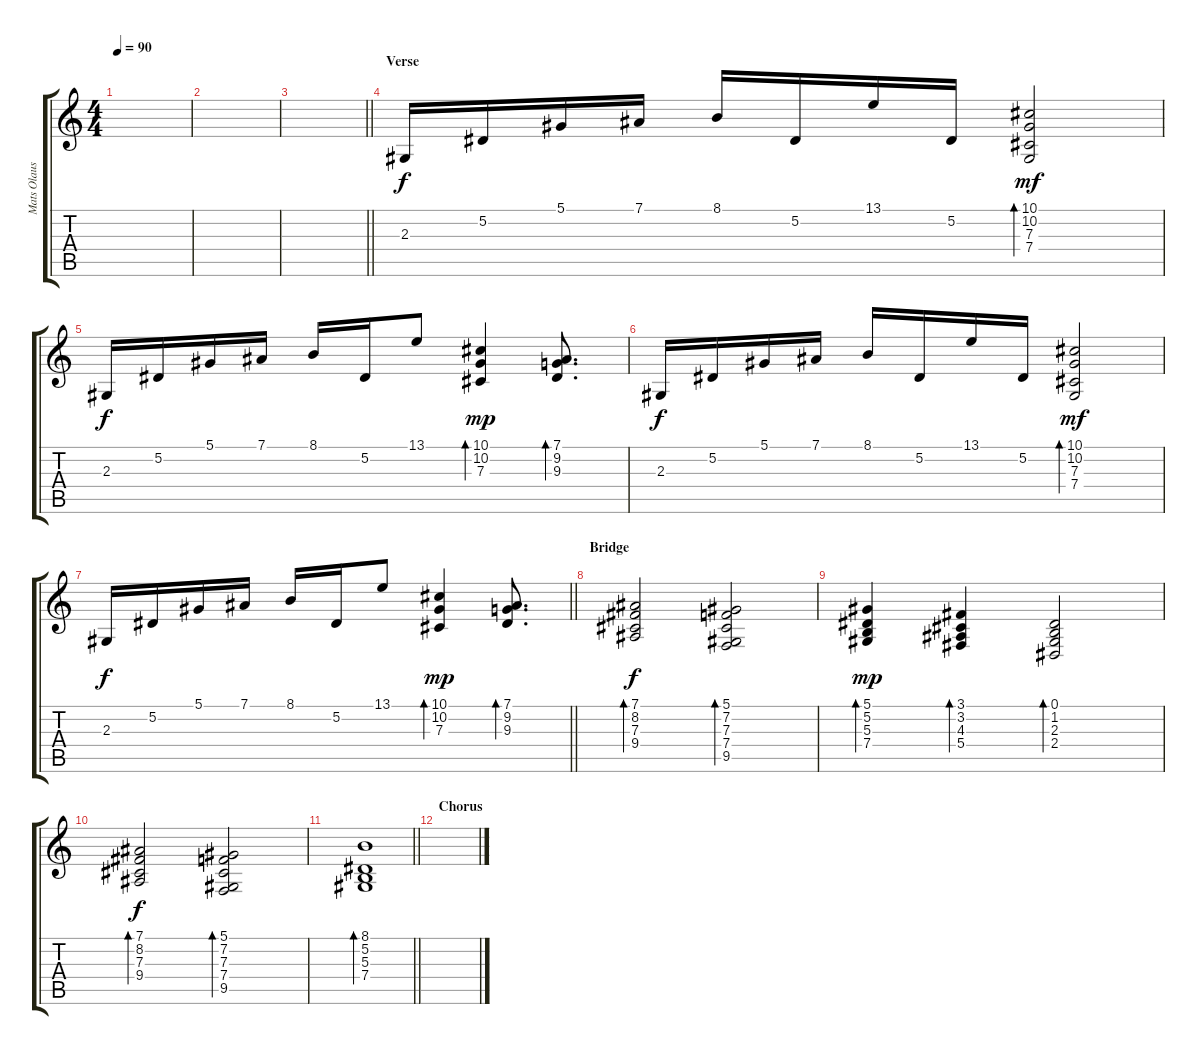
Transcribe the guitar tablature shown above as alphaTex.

\track ("Mats Olausson" "Mats Olaus") {instrument acousticgrandpiano}
\staff {score tabs}
\tuning (Eb4 Bb3 Gb3 Db3 Ab2 Eb2) {hide}
\ts (4 4)
\tempo 90
\clef g2
\ks c
|
|
\barLineRight lightlight
|
\section ("" "Verse")
2.3.16 5.2.16 5.1.16 7.1.16 8.1.16 5.2.16 13.1.16 5.2.16 (10.1 10.2 7.3 7.4).2{bd 60 dy mf} |
2.3.16{dy f} 5.2.16 5.1.16 7.1.16 8.1.16 5.2.16 13.1.8 (10.1 10.2 7.3).4{bd 60 dy mp} (7.1 9.2 9.3).8{d bd 60} |
2.3.16{dy f} 5.2.16 5.1.16 7.1.16 8.1.16 5.2.16 13.1.16 5.2.16 (10.1 10.2 7.3 7.4).2{bd 60 dy mf} |
\barLineRight lightlight
2.3.16{dy f} 5.2.16 5.1.16 7.1.16 8.1.16 5.2.16 13.1.8 (10.1 10.2 7.3).4{bd 60 dy mp} (7.1 9.2 9.3).8{d bd 60} |
\section ("" "Bridge")
(7.1 8.2 7.3 9.4).2{bd 120 dy f} (5.1 7.2 7.3 7.4 9.5).2{bd 60} |
(5.1 5.2 5.3 7.4).4{bd 60 dy mp} (3.1 3.2 4.3 5.4).4{bd 60} (0.1 1.2 2.3 2.4).2{bd 60} |
(7.1 8.2 7.3 9.4).2{bd 120 dy f} (5.1 7.2 7.3 7.4 9.5).2{bd 60} |
\barLineRight lightlight
(8.1 5.2 5.3 7.4).1{bd 60} |
\section ("" "Chorus")
